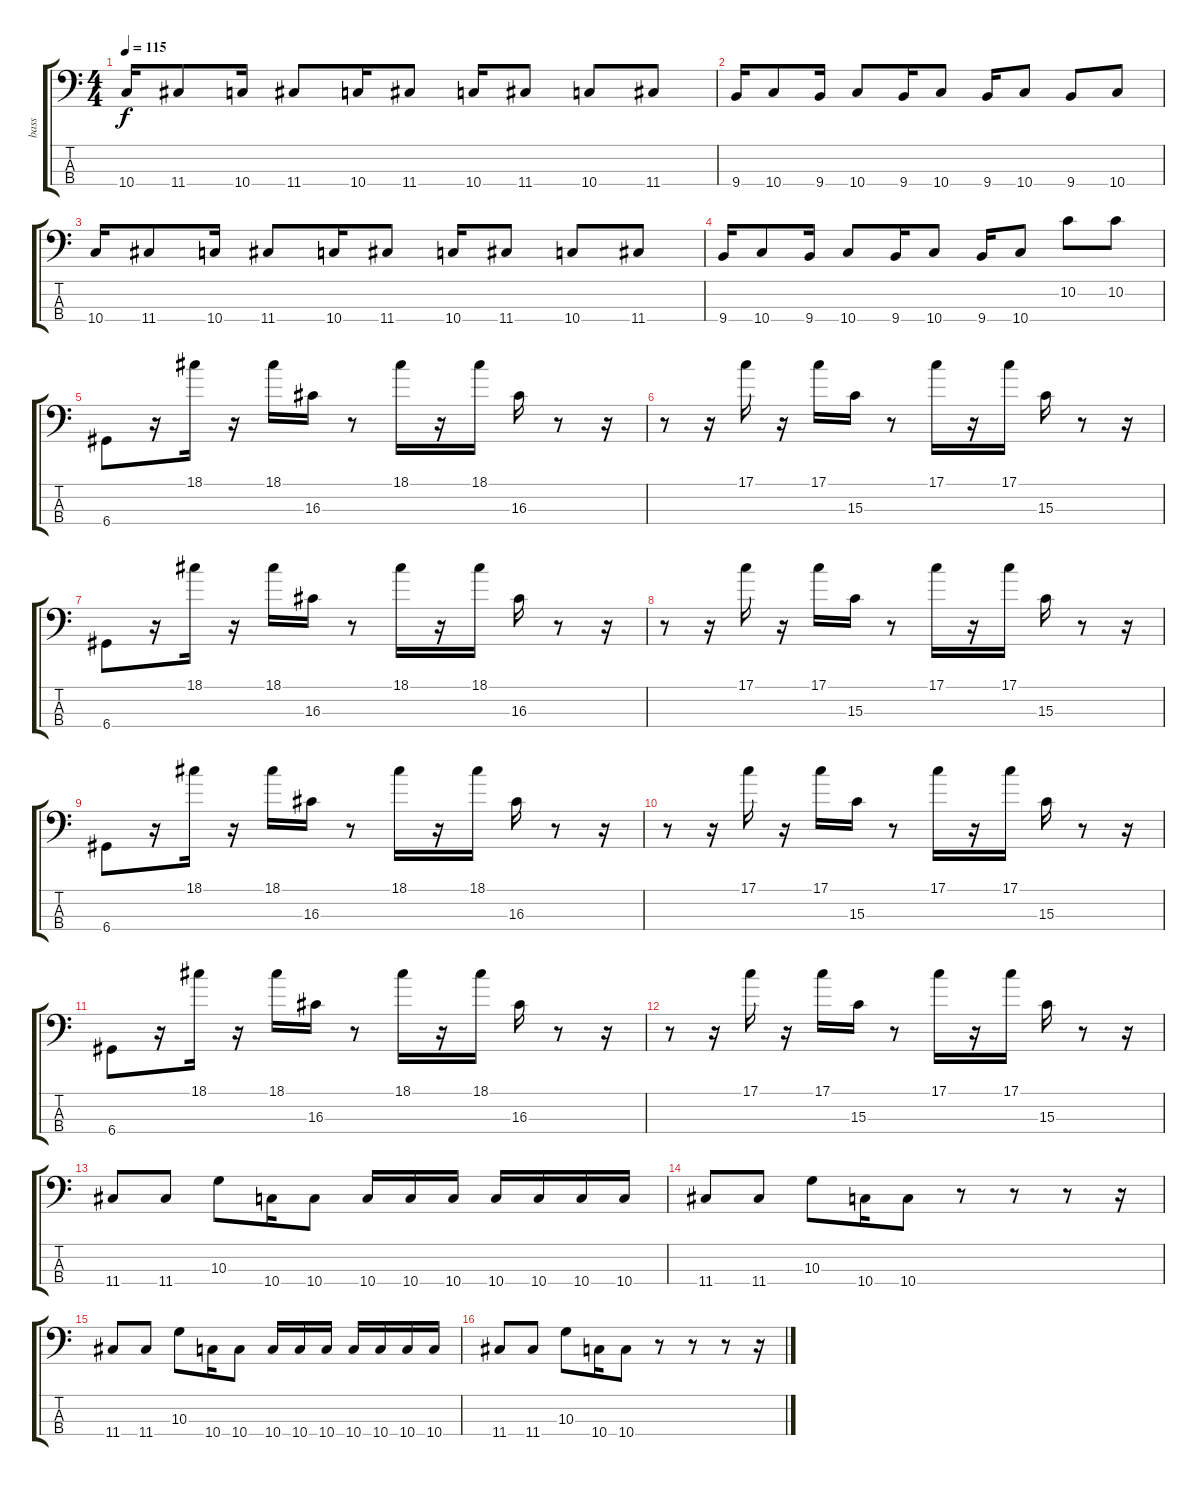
\track ("bass" "bass") {instrument electricbasspick}
\staff {score tabs}
\tuning (G2 D2 A1 D1) {hide}
\ts (4 4)
\tempo 115
\clef f4
\ks c
10.4.16{dy f} 11.4.8 10.4.16 11.4.8 10.4.16 11.4.8 10.4.16 11.4.8 10.4.8 11.4.8 |
9.4.16 10.4.8 9.4.16 10.4.8 9.4.16 10.4.8 9.4.16 10.4.8 9.4.8 10.4.8 |
10.4.16 11.4.8 10.4.16 11.4.8 10.4.16 11.4.8 10.4.16 11.4.8 10.4.8 11.4.8 |
9.4.16 10.4.8 9.4.16 10.4.8 9.4.16 10.4.8 9.4.16 10.4.8 10.2.8 10.2.8 |
6.4.8 r.16 18.1.16 r.16 18.1.16 16.3.16 r.8 18.1.16 r.16 18.1.16 16.3.16 r.8 r.16 |
r.8 r.16 17.1.16 r.16 17.1.16 15.3.16 r.8 17.1.16 r.16 17.1.16 15.3.16 r.8 r.16 |
6.4.8 r.16 18.1.16 r.16 18.1.16 16.3.16 r.8 18.1.16 r.16 18.1.16 16.3.16 r.8 r.16 |
r.8 r.16 17.1.16 r.16 17.1.16 15.3.16 r.8 17.1.16 r.16 17.1.16 15.3.16 r.8 r.16 |
6.4.8 r.16 18.1.16 r.16 18.1.16 16.3.16 r.8 18.1.16 r.16 18.1.16 16.3.16 r.8 r.16 |
r.8 r.16 17.1.16 r.16 17.1.16 15.3.16 r.8 17.1.16 r.16 17.1.16 15.3.16 r.8 r.16 |
6.4.8 r.16 18.1.16 r.16 18.1.16 16.3.16 r.8 18.1.16 r.16 18.1.16 16.3.16 r.8 r.16 |
r.8 r.16 17.1.16 r.16 17.1.16 15.3.16 r.8 17.1.16 r.16 17.1.16 15.3.16 r.8 r.16 |
11.4.8 11.4.8 10.3.8 10.4.16 10.4.8 10.4.16 10.4.16 10.4.16 10.4.16 10.4.16 10.4.16 10.4.16 |
11.4.8 11.4.8 10.3.8 10.4.16 10.4.8 r.8 r.8 r.8 r.16 |
11.4.8 11.4.8 10.3.8 10.4.16 10.4.8 10.4.16 10.4.16 10.4.16 10.4.16 10.4.16 10.4.16 10.4.16 |
11.4.8 11.4.8 10.3.8 10.4.16 10.4.8 r.8 r.8 r.8 r.16
